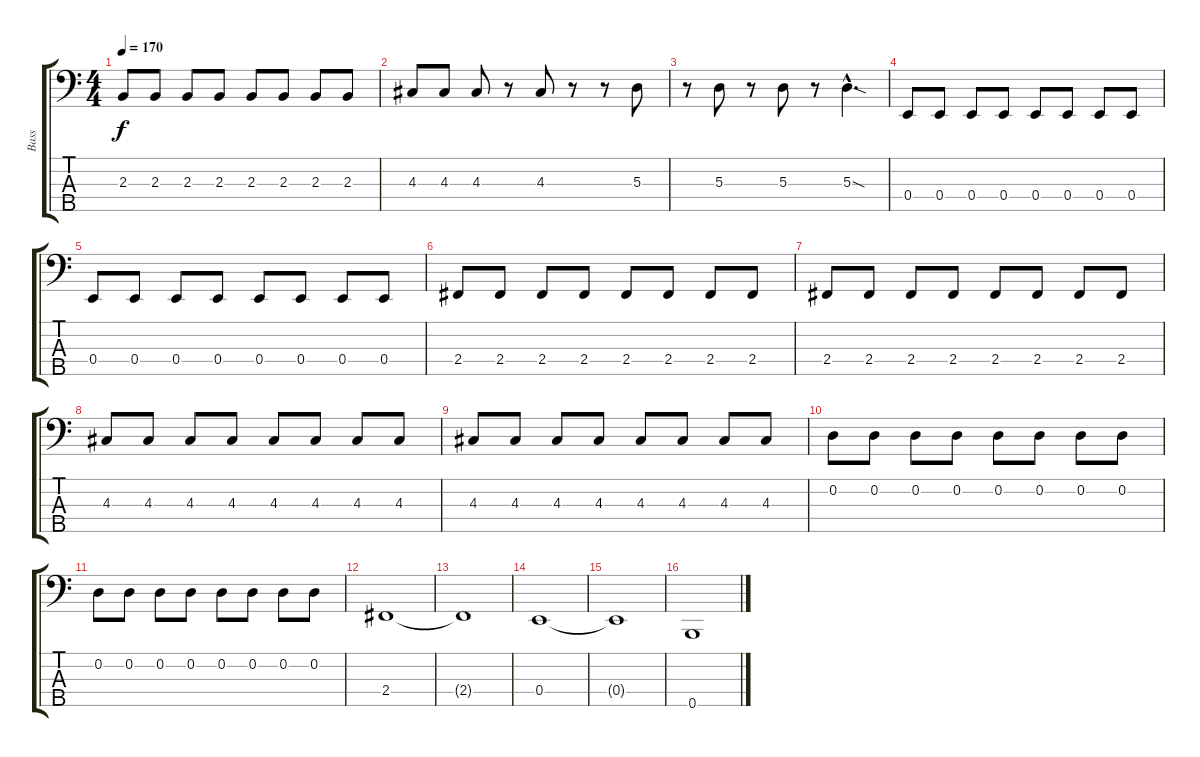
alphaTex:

\track ("Bass" "Bass") {instrument electricbassfinger}
\staff {score tabs}
\tuning (G2 D2 A1 E1 B0) {hide}
\ts (4 4)
\tempo 170
\clef f4
\ks c
2.3.8{dy f} 2.3.8 2.3.8 2.3.8 2.3.8 2.3.8 2.3.8 2.3.8 |
4.3.8 4.3.8 4.3.8 r.8 4.3.8 r.8 r.8 5.3.8 |
r.8 5.3.8 r.8 5.3.8 r.8 5.3{sod hac}.4{d} |
0.4.8 0.4.8 0.4.8 0.4.8 0.4.8 0.4.8 0.4.8 0.4.8 |
0.4.8 0.4.8 0.4.8 0.4.8 0.4.8 0.4.8 0.4.8 0.4.8 |
2.4.8 2.4.8 2.4.8 2.4.8 2.4.8 2.4.8 2.4.8 2.4.8 |
2.4.8 2.4.8 2.4.8 2.4.8 2.4.8 2.4.8 2.4.8 2.4.8 |
4.3.8 4.3.8 4.3.8 4.3.8 4.3.8 4.3.8 4.3.8 4.3.8 |
4.3.8 4.3.8 4.3.8 4.3.8 4.3.8 4.3.8 4.3.8 4.3.8 |
0.2.8 0.2.8 0.2.8 0.2.8 0.2.8 0.2.8 0.2.8 0.2.8 |
0.2.8 0.2.8 0.2.8 0.2.8 0.2.8 0.2.8 0.2.8 0.2.8 |
2.4.1 |
2.4{t}.1 |
0.4.1 |
0.4{t}.1 |
0.5.1
